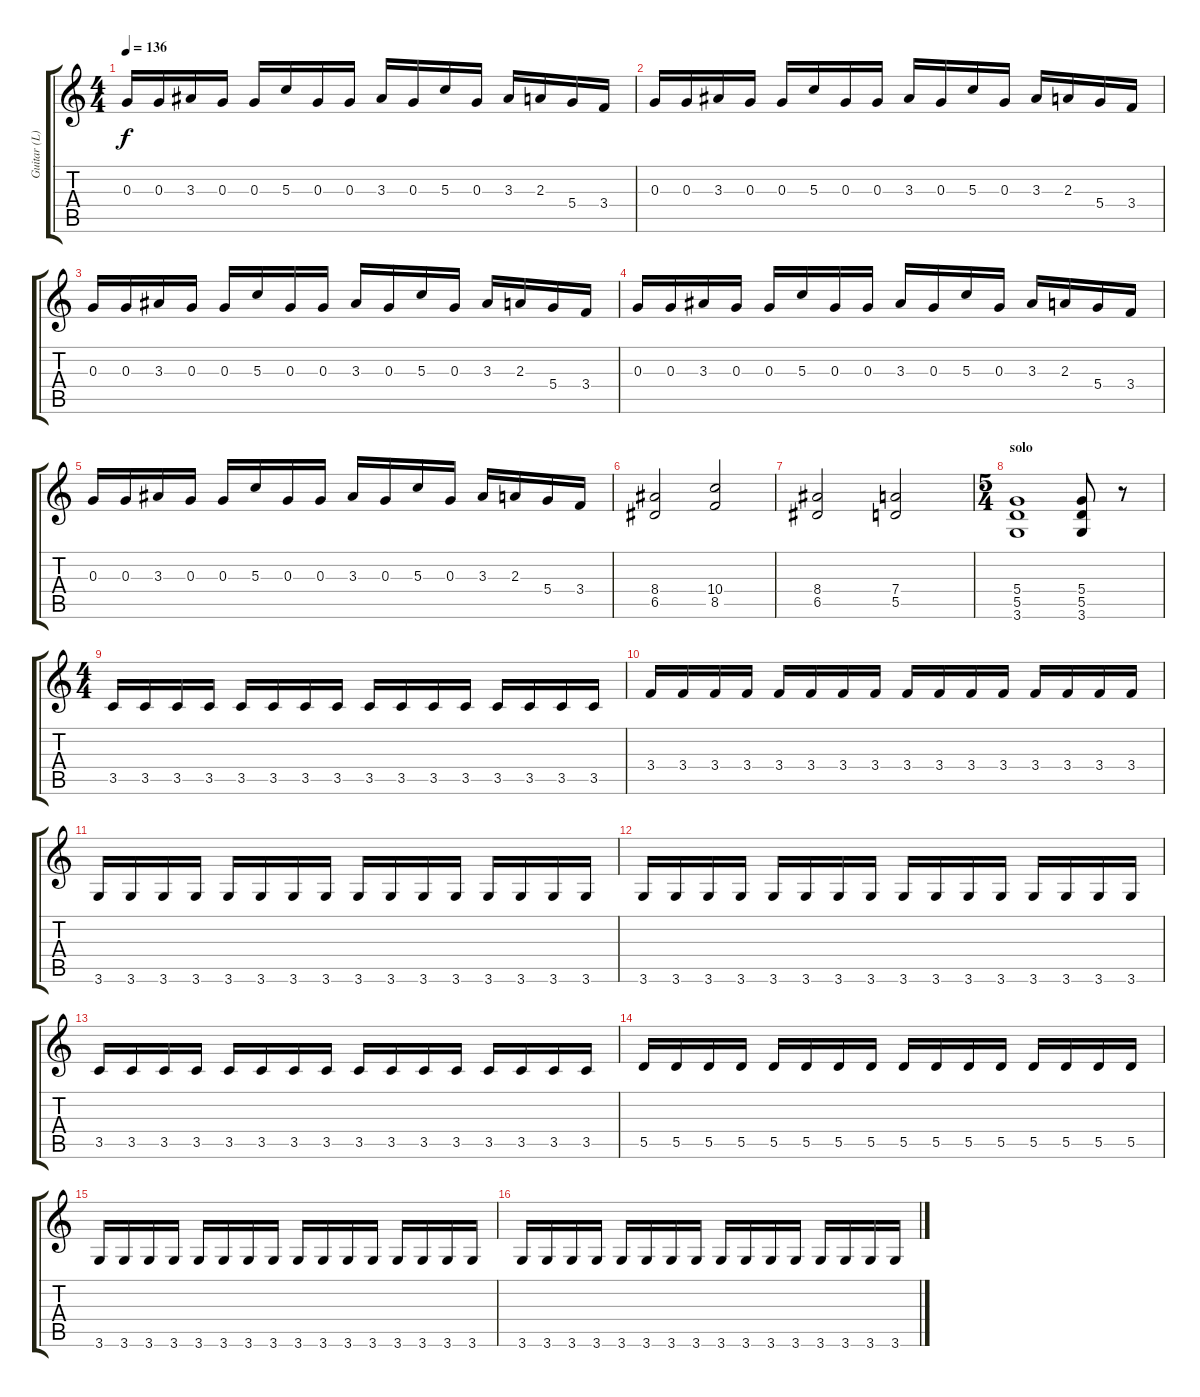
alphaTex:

\track ("Guitar (L)" "Guitar (L)") {instrument distortionguitar}
\staff {score tabs}
\tuning (E4 B3 G3 D3 A2 E2) {hide}
\ts (4 4)
\tempo 136
\clef g2
\ks c
0.3.16{dy f} 0.3.16 3.3.16 0.3.16 0.3.16 5.3.16 0.3.16 0.3.16 3.3.16 0.3.16 5.3.16 0.3.16 3.3.16 2.3.16 5.4.16 3.4.16 |
0.3.16 0.3.16 3.3.16 0.3.16 0.3.16 5.3.16 0.3.16 0.3.16 3.3.16 0.3.16 5.3.16 0.3.16 3.3.16 2.3.16 5.4.16 3.4.16 |
0.3.16 0.3.16 3.3.16 0.3.16 0.3.16 5.3.16 0.3.16 0.3.16 3.3.16 0.3.16 5.3.16 0.3.16 3.3.16 2.3.16 5.4.16 3.4.16 |
0.3.16 0.3.16 3.3.16 0.3.16 0.3.16 5.3.16 0.3.16 0.3.16 3.3.16 0.3.16 5.3.16 0.3.16 3.3.16 2.3.16 5.4.16 3.4.16 |
0.3.16 0.3.16 3.3.16 0.3.16 0.3.16 5.3.16 0.3.16 0.3.16 3.3.16 0.3.16 5.3.16 0.3.16 3.3.16 2.3.16 5.4.16 3.4.16 |
(8.4 6.5).2 (10.4 8.5).2 |
(8.4 6.5).2 (7.4 5.5).2 |
\ts (5 4)
\section ("" "solo")
(5.4 5.5 3.6).1 (5.4 5.5 3.6).8 r.8 |
\ts (4 4)
3.5.16 3.5.16 3.5.16 3.5.16 3.5.16 3.5.16 3.5.16 3.5.16 3.5.16 3.5.16 3.5.16 3.5.16 3.5.16 3.5.16 3.5.16 3.5.16 |
3.4.16 3.4.16 3.4.16 3.4.16 3.4.16 3.4.16 3.4.16 3.4.16 3.4.16 3.4.16 3.4.16 3.4.16 3.4.16 3.4.16 3.4.16 3.4.16 |
3.6.16 3.6.16 3.6.16 3.6.16 3.6.16 3.6.16 3.6.16 3.6.16 3.6.16 3.6.16 3.6.16 3.6.16 3.6.16 3.6.16 3.6.16 3.6.16 |
3.6.16 3.6.16 3.6.16 3.6.16 3.6.16 3.6.16 3.6.16 3.6.16 3.6.16 3.6.16 3.6.16 3.6.16 3.6.16 3.6.16 3.6.16 3.6.16 |
3.5.16 3.5.16 3.5.16 3.5.16 3.5.16 3.5.16 3.5.16 3.5.16 3.5.16 3.5.16 3.5.16 3.5.16 3.5.16 3.5.16 3.5.16 3.5.16 |
5.5.16 5.5.16 5.5.16 5.5.16 5.5.16 5.5.16 5.5.16 5.5.16 5.5.16 5.5.16 5.5.16 5.5.16 5.5.16 5.5.16 5.5.16 5.5.16 |
3.6.16 3.6.16 3.6.16 3.6.16 3.6.16 3.6.16 3.6.16 3.6.16 3.6.16 3.6.16 3.6.16 3.6.16 3.6.16 3.6.16 3.6.16 3.6.16 |
3.6.16 3.6.16 3.6.16 3.6.16 3.6.16 3.6.16 3.6.16 3.6.16 3.6.16 3.6.16 3.6.16 3.6.16 3.6.16 3.6.16 3.6.16 3.6.16
